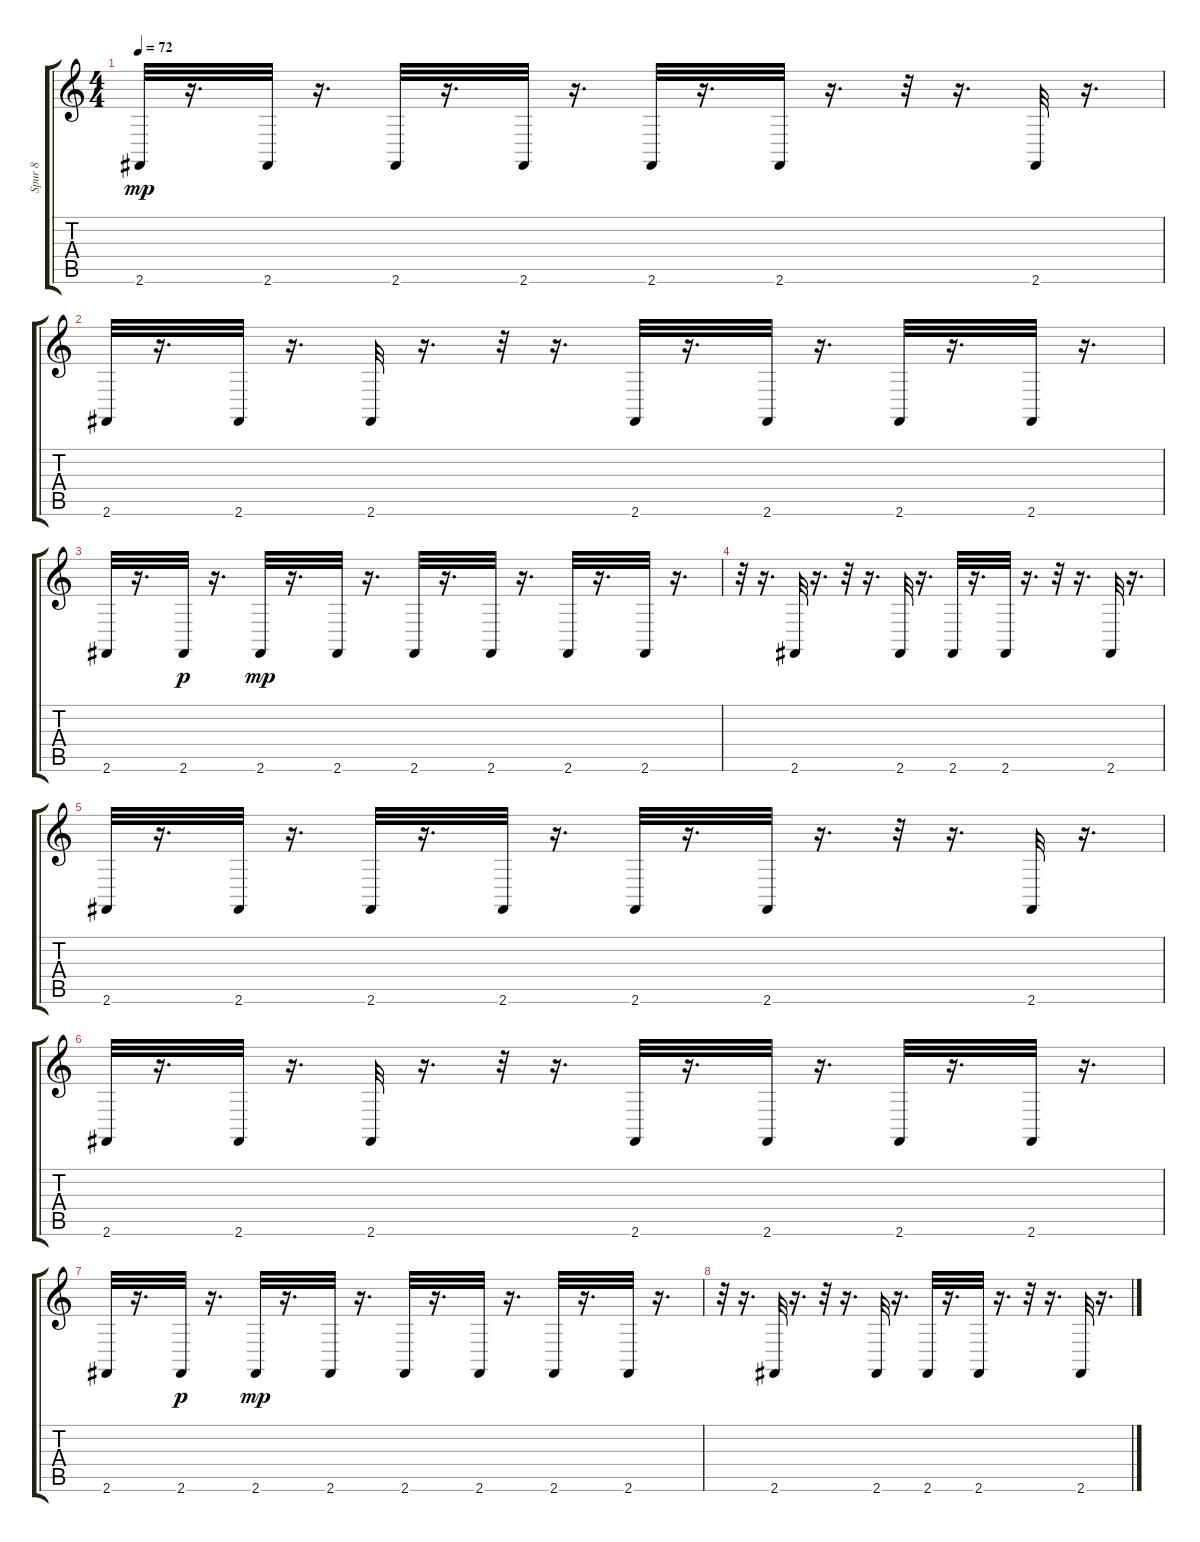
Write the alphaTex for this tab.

\track ("Spur 8" "Spur 8") {instrument tinklebell}
\staff {score tabs}
\tuning (E4 B3 G3 D3 A2 E2) {hide}
\ts (4 4)
\tempo 72
\clef g2
\ks c
2.6.32{dy mp} r.16{d} 2.6.32 r.16{d} 2.6.32 r.16{d} 2.6.32 r.16{d} 2.6.32 r.16{d} 2.6.32 r.16{d} r.32 r.16{d} 2.6.32 r.16{d} |
2.6.32 r.16{d} 2.6.32 r.16{d} 2.6.32 r.16{d} r.32 r.16{d} 2.6.32 r.16{d} 2.6.32 r.16{d} 2.6.32 r.16{d} 2.6.32 r.16{d} |
2.6.32 r.16{d} 2.6.32{dy p} r.16{d} 2.6.32{dy mp} r.16{d} 2.6.32 r.16{d} 2.6.32 r.16{d} 2.6.32 r.16{d} 2.6.32 r.16{d} 2.6.32 r.16{d} |
r.32 r.16{d} 2.6.32 r.16{d} r.32 r.16{d} 2.6.32 r.16{d} 2.6.32 r.16{d} 2.6.32 r.16{d} r.32 r.16{d} 2.6.32 r.16{d} |
2.6.32 r.16{d} 2.6.32 r.16{d} 2.6.32 r.16{d} 2.6.32 r.16{d} 2.6.32 r.16{d} 2.6.32 r.16{d} r.32 r.16{d} 2.6.32 r.16{d} |
2.6.32 r.16{d} 2.6.32 r.16{d} 2.6.32 r.16{d} r.32 r.16{d} 2.6.32 r.16{d} 2.6.32 r.16{d} 2.6.32 r.16{d} 2.6.32 r.16{d} |
2.6.32 r.16{d} 2.6.32{dy p} r.16{d} 2.6.32{dy mp} r.16{d} 2.6.32 r.16{d} 2.6.32 r.16{d} 2.6.32 r.16{d} 2.6.32 r.16{d} 2.6.32 r.16{d} |
r.32 r.16{d} 2.6.32 r.16{d} r.32 r.16{d} 2.6.32 r.16{d} 2.6.32 r.16{d} 2.6.32 r.16{d} r.32 r.16{d} 2.6.32 r.16{d}
